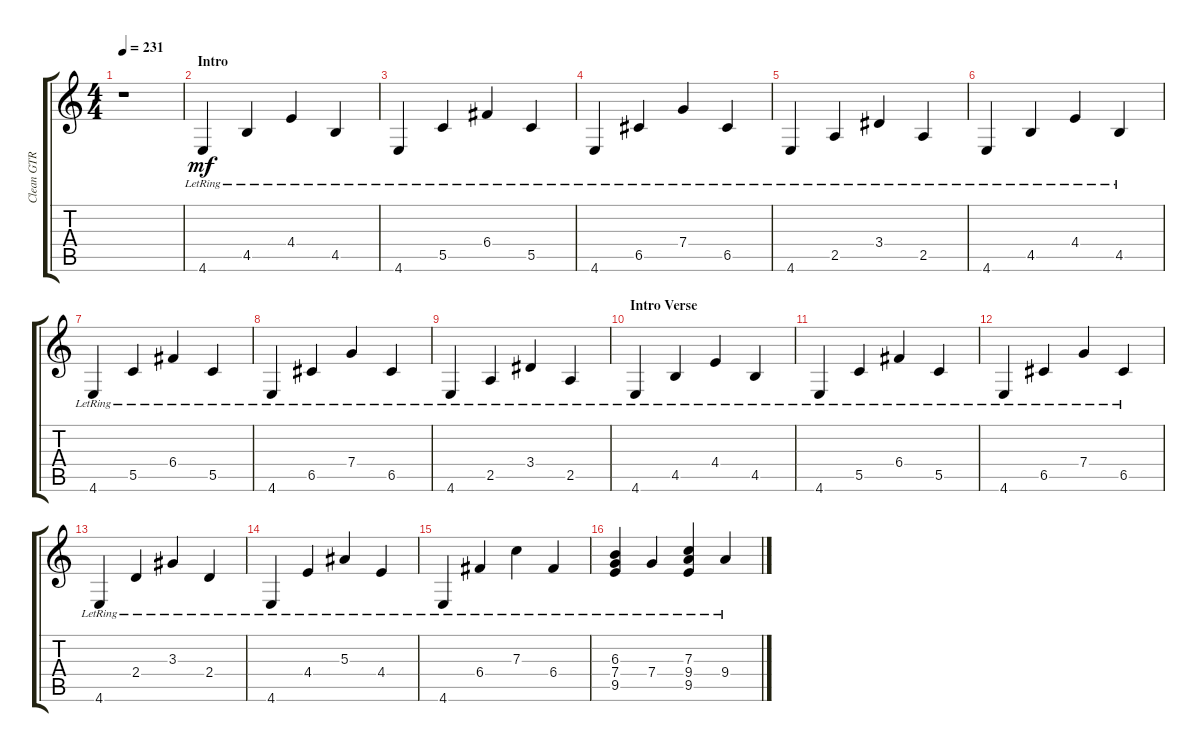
\track ("Clean GTR" "Clean GTR") {instrument electricguitarclean}
\staff {score tabs}
\tuning (D4 A3 F3 C3 G2 C2) {hide}
\ts (4 4)
\tempo 231
\clef g2
\ks aminor
r.1{dy mf instrument electricguitarclean} |
\section ("" "Intro")
4.6{lr}.4 4.5{lr}.4 4.4{lr}.4 4.5{lr}.4 |
4.6{lr}.4 5.5{lr}.4 6.4{lr}.4 5.5{lr}.4 |
4.6{lr}.4 6.5{lr}.4 7.4{lr}.4 6.5{lr}.4 |
4.6{lr}.4 2.5{lr}.4 3.4{lr}.4 2.5{lr}.4 |
4.6{lr}.4 4.5{lr}.4 4.4{lr}.4 4.5{lr}.4 |
4.6{lr}.4 5.5{lr}.4 6.4{lr}.4 5.5{lr}.4 |
4.6{lr}.4 6.5{lr}.4 7.4{lr}.4 6.5{lr}.4 |
4.6{lr}.4 2.5{lr}.4 3.4{lr}.4 2.5{lr}.4 |
\section ("" "Intro Verse")
4.6{lr}.4 4.5{lr}.4 4.4{lr}.4 4.5{lr}.4 |
4.6{lr}.4 5.5{lr}.4 6.4{lr}.4 5.5{lr}.4 |
4.6{lr}.4 6.5{lr}.4 7.4{lr}.4 6.5{lr}.4 |
4.6{lr}.4 2.4{lr}.4 3.3{lr}.4 2.4{lr}.4 |
4.6{lr}.4 4.4{lr}.4 5.3{lr}.4 4.4{lr}.4 |
4.6{lr}.4 6.4{lr}.4 7.3{lr}.4 6.4{lr}.4 |
(6.3{lr} 7.4{lr} 9.5{lr}).4 7.4{lr}.4 (7.3{lr} 9.4{lr} 9.5{lr}).4 9.4{lr}.4
